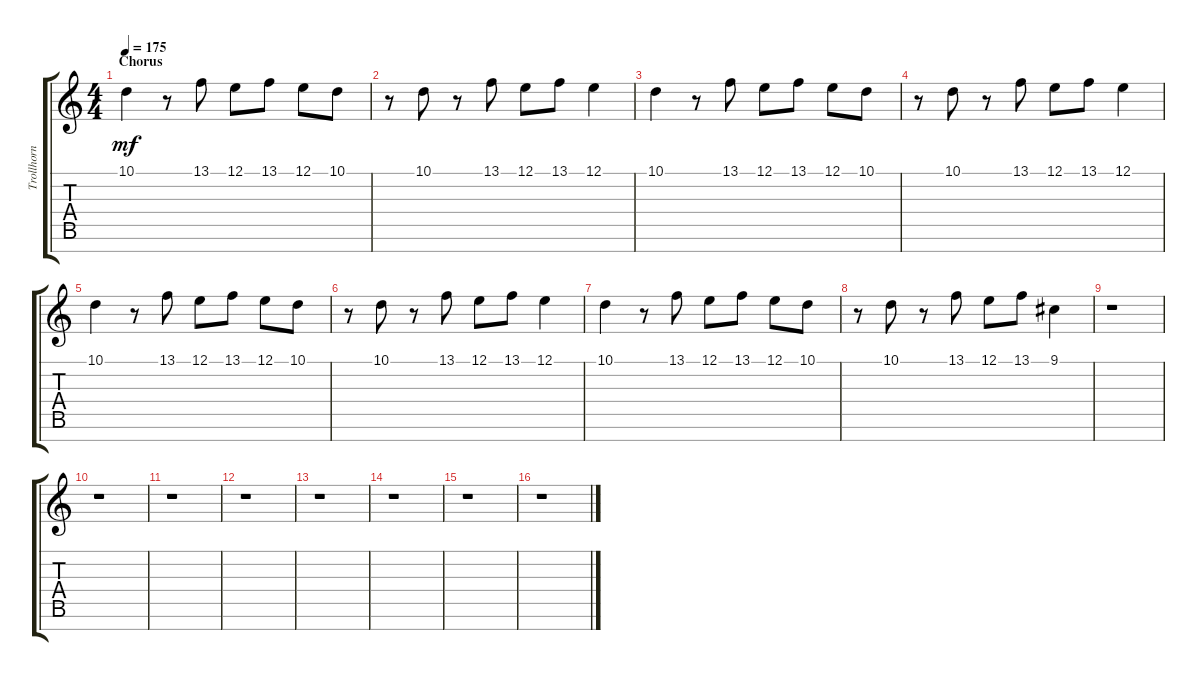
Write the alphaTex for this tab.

\track ("Trollhorn (orchestra hits)" "Trollhorn ") {instrument orchestrahit}
\staff {score tabs}
\tuning (E4 B3 G3 D3 A2 E2 B1) {hide}
\ts (4 4)
\section ("" "Chorus")
\tempo 175
\clef g2
\ks c
10.1.4{dy mf} r.8 13.1.8 12.1.8 13.1.8 12.1.8 10.1.8 |
r.8 10.1.8 r.8 13.1.8 12.1.8 13.1.8 12.1.4 |
10.1.4 r.8 13.1.8 12.1.8 13.1.8 12.1.8 10.1.8 |
r.8 10.1.8 r.8 13.1.8 12.1.8 13.1.8 12.1.4 |
10.1.4 r.8 13.1.8 12.1.8 13.1.8 12.1.8 10.1.8 |
r.8 10.1.8 r.8 13.1.8 12.1.8 13.1.8 12.1.4 |
10.1.4 r.8 13.1.8 12.1.8 13.1.8 12.1.8 10.1.8 |
r.8 10.1.8 r.8 13.1.8 12.1.8 13.1.8 9.1.4 |
r.1 |
r.1 |
r.1 |
r.1 |
r.1 |
r.1 |
r.1 |
r.1
